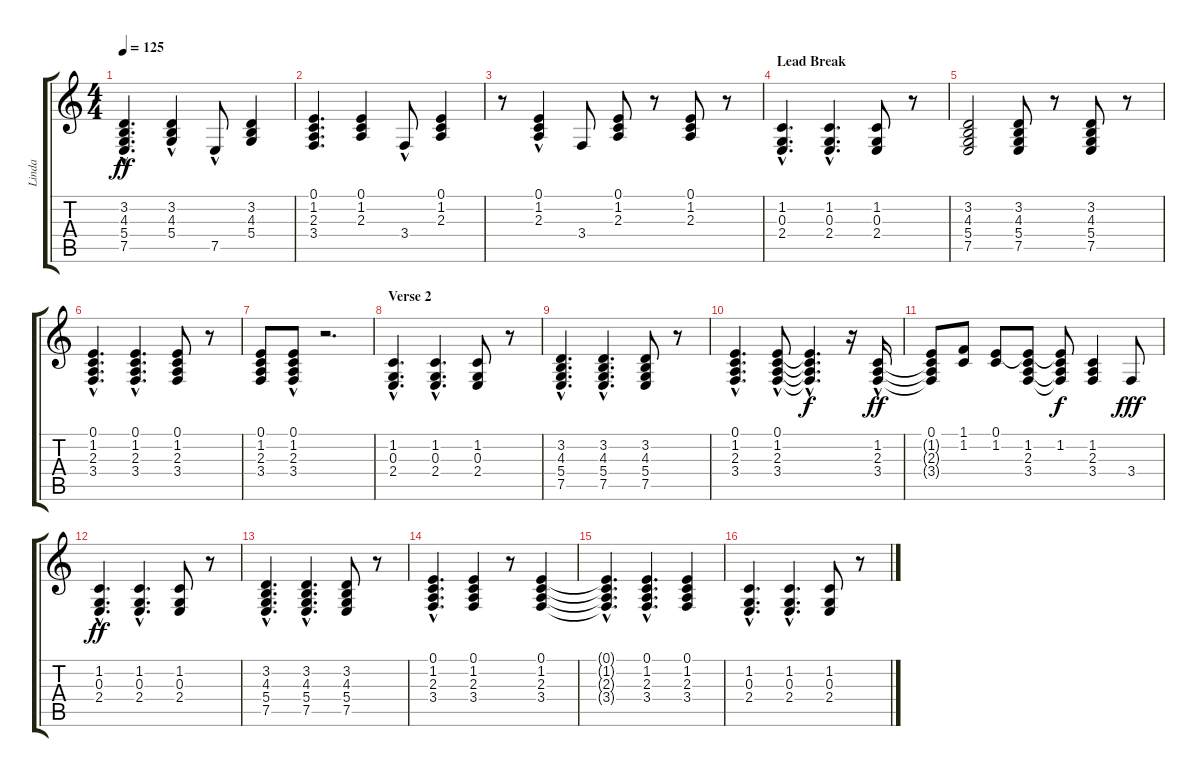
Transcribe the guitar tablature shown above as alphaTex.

\track ("Linda" "Linda") {instrument brightacousticpiano}
\staff {score tabs}
\tuning (E4 B3 G3 D3 A2 E2) {hide}
\ts (4 4)
\tempo 125
\clef g2
\ks c
(3.2{hac} 4.3{hac} 5.4{hac} 7.5).4{d dy ff} (3.2{hac} 4.3{hac} 5.4{hac}).4 7.5{hac}.8 (3.2 4.3 5.4).4 |
(0.1 1.2 2.3 3.4).4{d} (0.1 1.2 2.3).4 3.4{hac}.8 (0.1 1.2 2.3).4 |
r.8 (0.1{hac} 1.2{hac} 2.3{hac}).4 3.4.8 (0.1 1.2 2.3).8 r.8 (0.1 1.2 2.3).8 r.8 |
\section ("" "Lead Break")
(1.2{hac} 0.3{hac} 2.4).4{d} (1.2{hac} 0.3{hac} 2.4{hac}).4{d} (1.2 0.3 2.4).8 r.8 |
(3.2 4.3 5.4 7.5).2 (3.2 4.3 5.4 7.5).8 r.8 (3.2 4.3 5.4 7.5).8 r.8 |
(0.1{hac} 1.2 2.3 3.4).4{d} (0.1{hac} 1.2{hac} 2.3{hac} 3.4{hac}).4{d} (0.1 1.2 2.3 3.4).8 r.8 |
(0.1 1.2 2.3 3.4).8 (0.1 1.2{hac} 2.3{hac} 3.4).8 r.2{d} |
\section ("" "Verse 2")
(1.2{hac} 0.3{hac} 2.4{hac}).4{d} (1.2{hac} 0.3{hac} 2.4{hac}).4{d} (1.2 0.3 2.4).8 r.8 |
(3.2{hac} 4.3{hac} 5.4{hac} 7.5{hac}).4{d} (3.2{hac} 4.3{hac} 5.4{hac} 7.5{hac}).4{d} (3.2 4.3 5.4 7.5).8 r.8 |
(0.1{hac} 1.2{hac} 2.3{hac} 3.4{hac}).4{d} (0.1 1.2 2.3 3.4{hac}).8 (0.1{hac t} 1.2{hac t} 2.3{hac t} 3.4{hac t}).4{d dy f} r.16 (1.2{hac} 2.3 3.4).16{dy ff} |
(0.1 1.2{t} 2.3{t} 3.4{t}).8 (1.1 1.2).8 (0.1 1.2).8 (0.1{t} 1.2 2.3 3.4).8 (0.1{t} 1.2 2.3{t} 3.4{t}).8{dy f} (1.2 2.3 3.4).4 3.4.8{dy fff} |
(1.2{hac} 0.3{hac} 2.4{hac}).4{d dy ff} (1.2{hac} 0.3{hac} 2.4{hac}).4{d} (1.2 0.3 2.4).8 r.8 |
(3.2{hac} 4.3{hac} 5.4{hac} 7.5{hac}).4{d} (3.2{hac} 4.3{hac} 5.4{hac} 7.5{hac}).4{d} (3.2 4.3 5.4 7.5).8 r.8 |
(0.1{hac} 1.2{hac} 2.3{hac} 3.4{hac}).4{d} (0.1 1.2 2.3 3.4).4 r.8 (0.1 1.2 2.3 3.4).4 |
(0.1{hac t} 1.2{hac t} 2.3{hac t} 3.4{hac t}).4{d} (0.1{hac} 1.2{hac} 2.3{hac} 3.4{hac}).4{d} (0.1 1.2 2.3 3.4).4 |
(1.2{hac} 0.3{hac} 2.4{hac}).4{d} (1.2{hac} 0.3{hac} 2.4{hac}).4{d} (1.2 0.3 2.4).8 r.8
